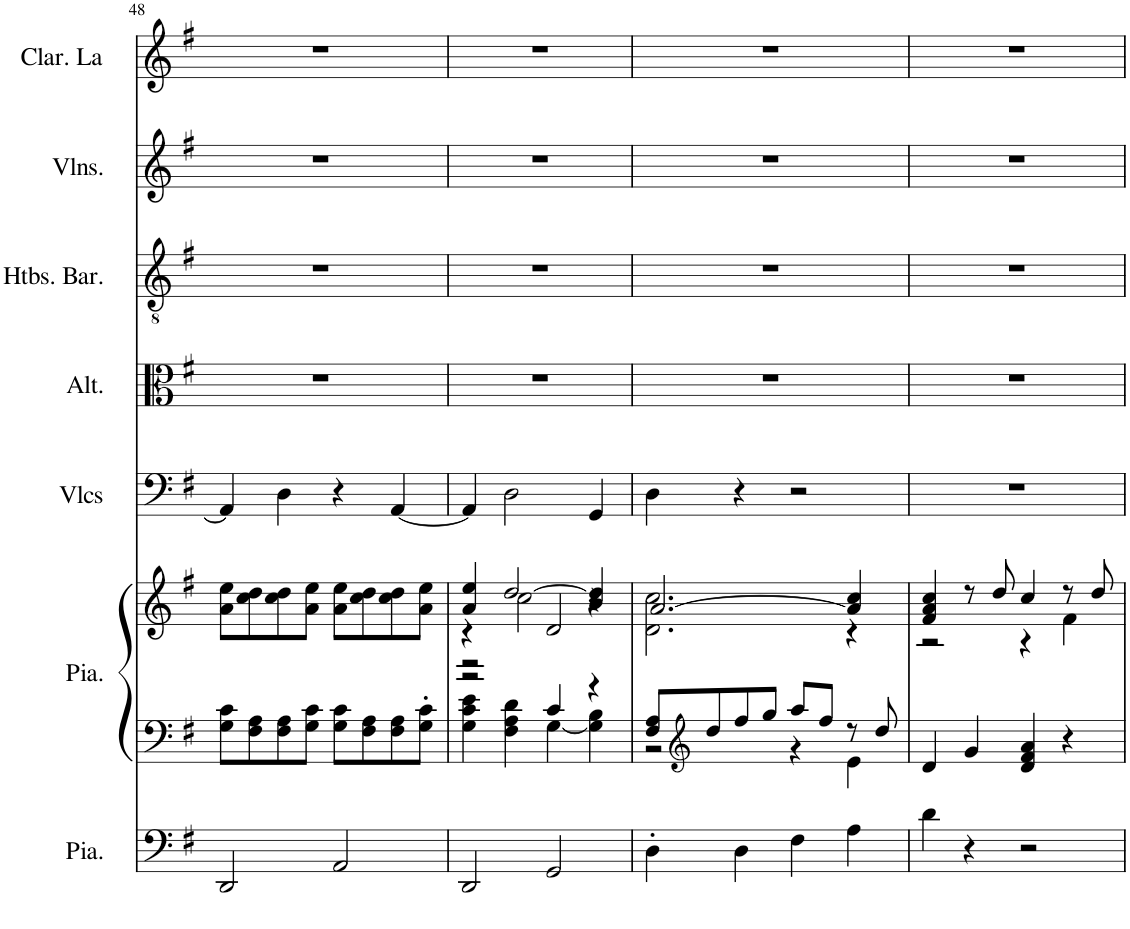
**kern	**kern	**kern	**kern	**kern	**kern	**kern	**kern
*part7	*part6	*part6	*part5	*part4	*part3	*part2	*part1
*staff8	*staff7	*staff6	*staff5	*staff4	*staff3	*staff2	*staff1
*I"Piano, Pedals	*I"Piano, Organ	*	*I"Violoncelles, Bass	*I"Altos, Tenor	*I"Hautbois Baryton, Alto	*I"Violons, Soprano	*I"Clarinette en La, Soprano solo
*I'Pia.	*I'Pia.	*	*I'Vlcs	*I'Alt.	*I'Htbs. Bar.	*I'Vlns.	*I'Clar. La
!!LO:PB:g=z
*clefF4	*clefF4	*clefG2	*clefF4	*clefC3	*clefGv2	*clefG2	*clefG2
*	*	*	*	*	*	*	*Trd2c3
*k[f#]	*k[f#]	*k[f#]	*k[f#]	*k[f#]	*k[f#]	*k[f#]	*k[f#]
*M4/4	*M4/4	*M4/4	*M4/4	*M4/4	*M4/4	*M4/4	*M4/4
=48	=48	=48	=48	=48	=48	=48	=48
2DD/	8G\ 8c\L	8a\ 8ee\L	4AA/]	1r	1r	1r	1r
.	8F#\ 8A\	8cc\ 8dd\	.	.	.	.	.
.	8F#\ 8A\	8cc\ 8dd\	4D\	.	.	.	.
.	8G\ 8c\J	8a\ 8ee\J	.	.	.	.	.
2AA/	8G\ 8c\L	8a\ 8ee\L	4r	.	.	.	.
.	8F#\ 8A\	8cc\ 8dd\	.	.	.	.	.
.	8F#\ 8A\	8cc\ 8dd\	[4AA/	.	.	.	.
.	8G\' 8c\'J	8a\ 8ee\J	.	.	.	.	.
=49	=49	=49	=49	=49	=49	=49	=49
*	*^	*^	*	*	*	*	*
*	*	*	*	*^	*	*	*	*	*
2DD/	2r	4G\ 4c\ 4e\	4a/ 4ee/	4r	2r	4AA/]	1r	1r	1r	1r
.	.	4F#\ 4A\ 4d\	[2dd/	2cc\	.	2D\	.	.	.	.
2GG/	4c/	[4G\	.	.	2d/	.	.	.	.	.
.	4r	4G\] 4B\	4b/ 4dd/]	4r	.	4GG/	.	.	.	.
*	*	*	*	*v	*v	*	*	*	*	*
=50	=50	=50	=50	=50	=50	=50	=50	=50	=50
4D'\	8F#/ 8A/L	2r	[2.a/	2.d\ 2.cc\	4D\	1r	1r	1r	1r
*	*clefG2	*	*	*	*	*	*	*	*
.	8dd/	.	.	.	.	.	.	.	.
4D\	8ff#/	.	.	.	4r	.	.	.	.
.	8gg/J	.	.	.	.	.	.	.	.
4F#\	8aa/L	4r	.	.	2r	.	.	.	.
.	8ff#/J	.	.	.	.	.	.	.	.
4A\	8r	4e\	4a/] 4cc/	4r	.	.	.	.	.
.	8dd/	.	.	.	.	.	.	.	.
*	*v	*v	*	*	*	*	*	*	*
=51	=51	=51	=51	=51	=51	=51	=51	=51
4d\	4d/	4f#/ 4a/ 4cc/	2r	1r	1r	1r	1r	1r
4r	4g/	8r	.	.	.	.	.	.
.	.	8dd/	.	.	.	.	.	.
2r	4d/ 4f#/ 4a/	4cc/	4r	.	.	.	.	.
.	4r	8r	4f#\	.	.	.	.	.
.	.	8dd/	.	.	.	.	.	.
*	*	*v	*v	*	*	*	*	*
=	=	=	=	=	=	=	=
*-	*-	*-	*-	*-	*-	*-	*-
